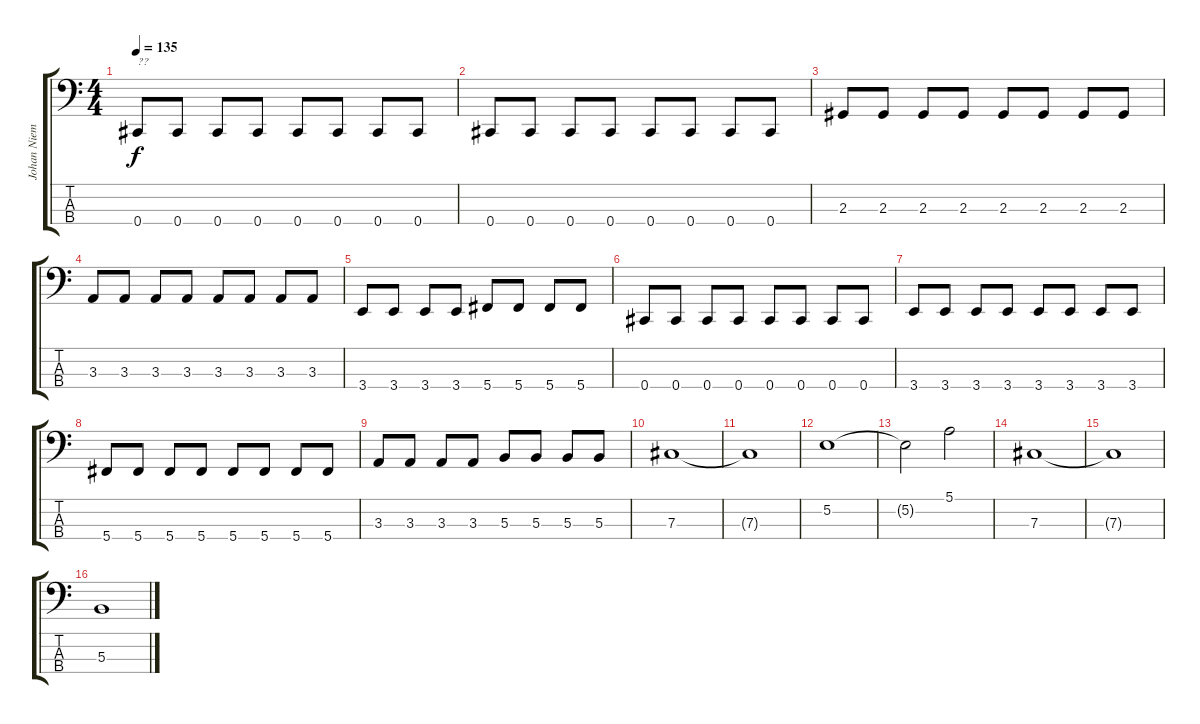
\track ("Johan Niemann" "Johan Niem") {instrument electricbassfinger}
\staff {score tabs}
\tuning (E2 B1 Gb1 Db1) {hide}
\ts (4 4)
\tempo 135
\clef f4
\ks c
0.4.8{txt "??" dy f} 0.4.8 0.4.8 0.4.8 0.4.8 0.4.8 0.4.8 0.4.8 |
0.4.8 0.4.8 0.4.8 0.4.8 0.4.8 0.4.8 0.4.8 0.4.8 |
2.3.8 2.3.8 2.3.8 2.3.8 2.3.8 2.3.8 2.3.8 2.3.8 |
3.3.8 3.3.8 3.3.8 3.3.8 3.3.8 3.3.8 3.3.8 3.3.8 |
3.4.8 3.4.8 3.4.8 3.4.8 5.4.8 5.4.8 5.4.8 5.4.8 |
0.4.8 0.4.8 0.4.8 0.4.8 0.4.8 0.4.8 0.4.8 0.4.8 |
3.4.8 3.4.8 3.4.8 3.4.8 3.4.8 3.4.8 3.4.8 3.4.8 |
5.4.8 5.4.8 5.4.8 5.4.8 5.4.8 5.4.8 5.4.8 5.4.8 |
3.3.8 3.3.8 3.3.8 3.3.8 5.3.8 5.3.8 5.3.8 5.3.8 |
7.3.1 |
7.3{t}.1 |
5.2.1 |
5.2{t}.2 5.1.2 |
7.3.1 |
7.3{t}.1 |
5.3.1
